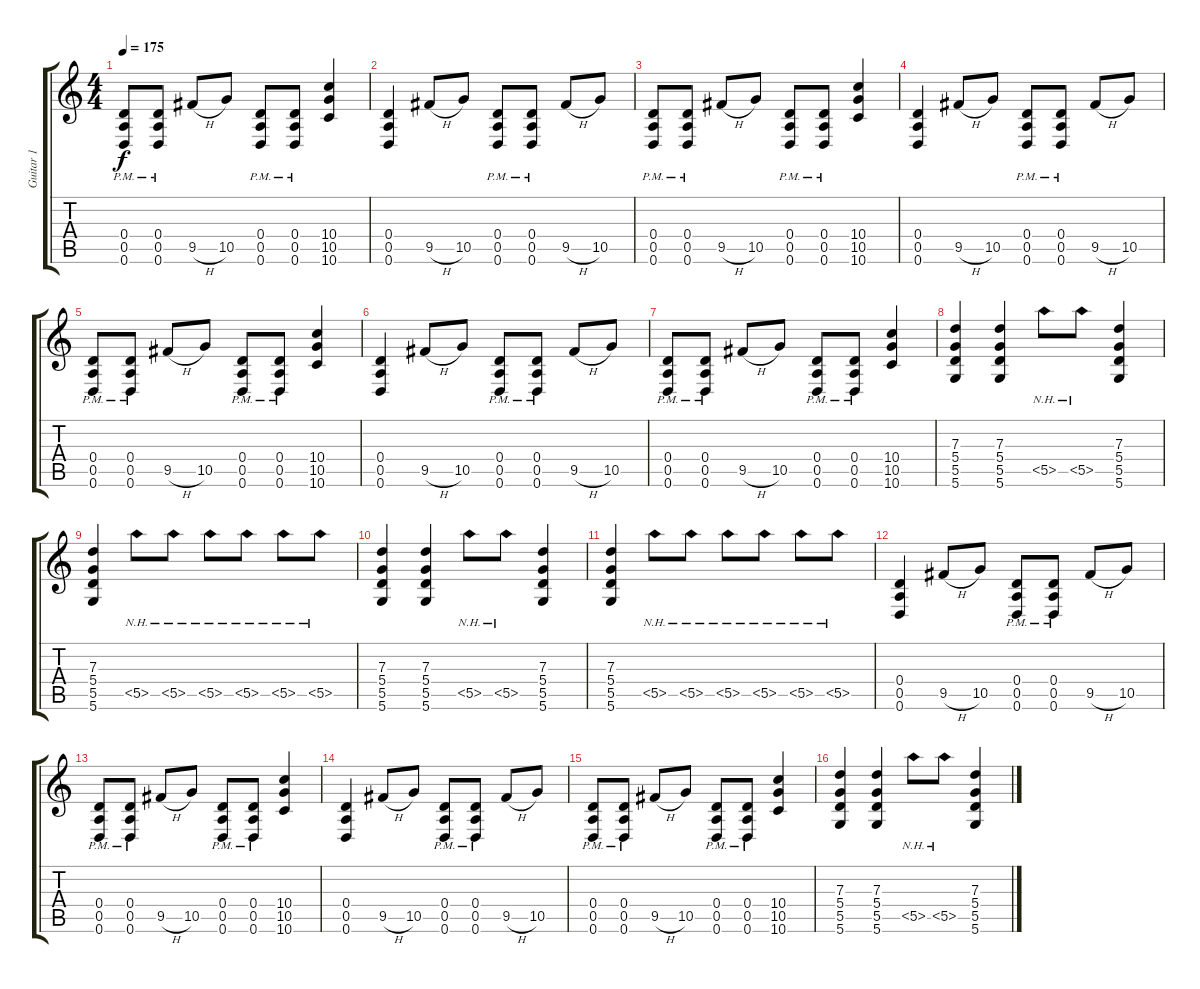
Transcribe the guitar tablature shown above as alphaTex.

\track ("Guitar 1" "Guitar 1") {instrument distortionguitar}
\staff {score tabs}
\tuning (E4 B3 G3 D3 A2 D2) {hide}
\ts (4 4)
\tempo 175
\clef g2
\ks c
(0.4{pm} 0.5{pm} 0.6{pm}).8{dy f} (0.4{pm} 0.5{pm} 0.6{pm}).8 9.5{h}.8 10.5.8 (0.4{pm} 0.5{pm} 0.6{pm}).8 (0.4{pm} 0.5{pm} 0.6{pm}).8 (10.4 10.5 10.6).4 |
(0.4 0.5 0.6).4 9.5{h}.8 10.5.8 (0.4{pm} 0.5{pm} 0.6{pm}).8 (0.4{pm} 0.5{pm} 0.6{pm}).8 9.5{h}.8 10.5.8 |
(0.4{pm} 0.5{pm} 0.6{pm}).8 (0.4{pm} 0.5{pm} 0.6{pm}).8 9.5{h}.8 10.5.8 (0.4{pm} 0.5{pm} 0.6{pm}).8 (0.4{pm} 0.5{pm} 0.6{pm}).8 (10.4 10.5 10.6).4 |
(0.4 0.5 0.6).4 9.5{h}.8 10.5.8 (0.4{pm} 0.5{pm} 0.6{pm}).8 (0.4{pm} 0.5{pm} 0.6{pm}).8 9.5{h}.8 10.5.8 |
(0.4{pm} 0.5{pm} 0.6{pm}).8 (0.4{pm} 0.5{pm} 0.6{pm}).8 9.5{h}.8 10.5.8 (0.4{pm} 0.5{pm} 0.6{pm}).8 (0.4{pm} 0.5{pm} 0.6{pm}).8 (10.4 10.5 10.6).4 |
(0.4 0.5 0.6).4 9.5{h}.8 10.5.8 (0.4{pm} 0.5{pm} 0.6{pm}).8 (0.4{pm} 0.5{pm} 0.6{pm}).8 9.5{h}.8 10.5.8 |
(0.4{pm} 0.5{pm} 0.6{pm}).8 (0.4{pm} 0.5{pm} 0.6{pm}).8 9.5{h}.8 10.5.8 (0.4{pm} 0.5{pm} 0.6{pm}).8 (0.4{pm} 0.5{pm} 0.6{pm}).8 (10.4 10.5 10.6).4 |
(7.3 5.4 5.5 5.6).4 (7.3 5.4 5.5 5.6).4 5.5{nh}.8 5.5{nh}.8 (7.3 5.4 5.5 5.6).4 |
(7.3 5.4 5.5 5.6).4 5.5{nh}.8 5.5{nh}.8 5.5{nh}.8 5.5{nh}.8 5.5{nh}.8 5.5{nh}.8 |
(7.3 5.4 5.5 5.6).4 (7.3 5.4 5.5 5.6).4 5.5{nh}.8 5.5{nh}.8 (7.3 5.4 5.5 5.6).4 |
(7.3 5.4 5.5 5.6).4 5.5{nh}.8 5.5{nh}.8 5.5{nh}.8 5.5{nh}.8 5.5{nh}.8 5.5{nh}.8 |
(0.4 0.5 0.6).4 9.5{h}.8 10.5.8 (0.4{pm} 0.5{pm} 0.6{pm}).8 (0.4{pm} 0.5{pm} 0.6{pm}).8 9.5{h}.8 10.5.8 |
(0.4{pm} 0.5{pm} 0.6{pm}).8 (0.4{pm} 0.5{pm} 0.6{pm}).8 9.5{h}.8 10.5.8 (0.4{pm} 0.5{pm} 0.6{pm}).8 (0.4{pm} 0.5{pm} 0.6{pm}).8 (10.4 10.5 10.6).4 |
(0.4 0.5 0.6).4 9.5{h}.8 10.5.8 (0.4{pm} 0.5{pm} 0.6{pm}).8 (0.4{pm} 0.5{pm} 0.6{pm}).8 9.5{h}.8 10.5.8 |
(0.4{pm} 0.5{pm} 0.6{pm}).8 (0.4{pm} 0.5{pm} 0.6{pm}).8 9.5{h}.8 10.5.8 (0.4{pm} 0.5{pm} 0.6{pm}).8 (0.4{pm} 0.5{pm} 0.6{pm}).8 (10.4 10.5 10.6).4 |
(7.3 5.4 5.5 5.6).4 (7.3 5.4 5.5 5.6).4 5.5{nh}.8 5.5{nh}.8 (7.3 5.4 5.5 5.6).4
